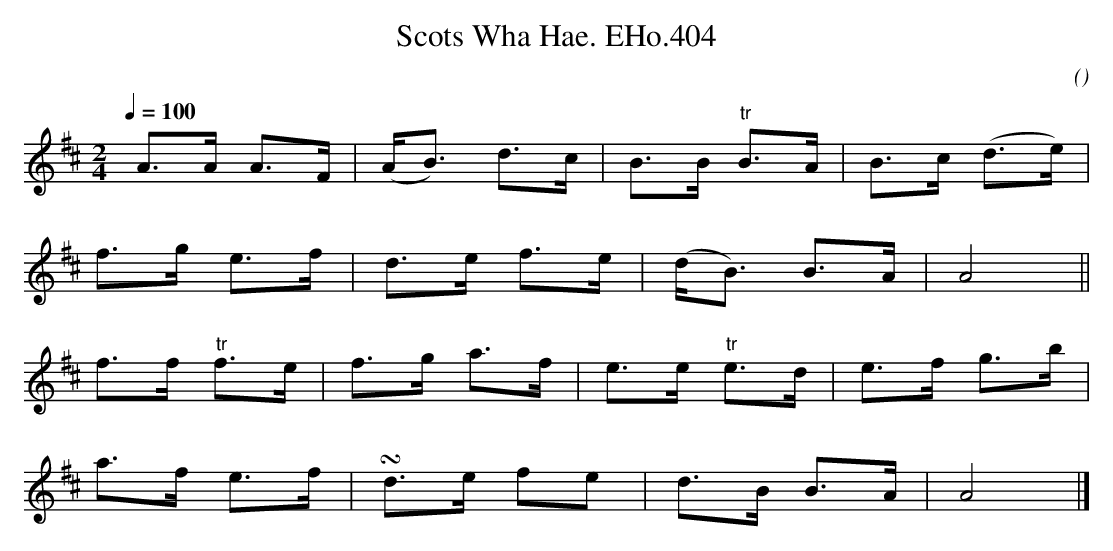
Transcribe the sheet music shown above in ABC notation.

X:1
T:Scots Wha Hae. EHo.404
M:2/4
L:1/8
Q:1/4=100
C:
O:
K:D
yA>A A>F | (A<B) d>c | B>B "tr"B>A | B>c (d>e) |
f>g e>f | d>e f>e | (d<B) B>A | A4 ||
f>f "tr"f>e | f>g a>f | e>e "tr"e>d | e>f g>b |
a>f e>f | !turn!d>e fe | d>B B>A | A4 |]
